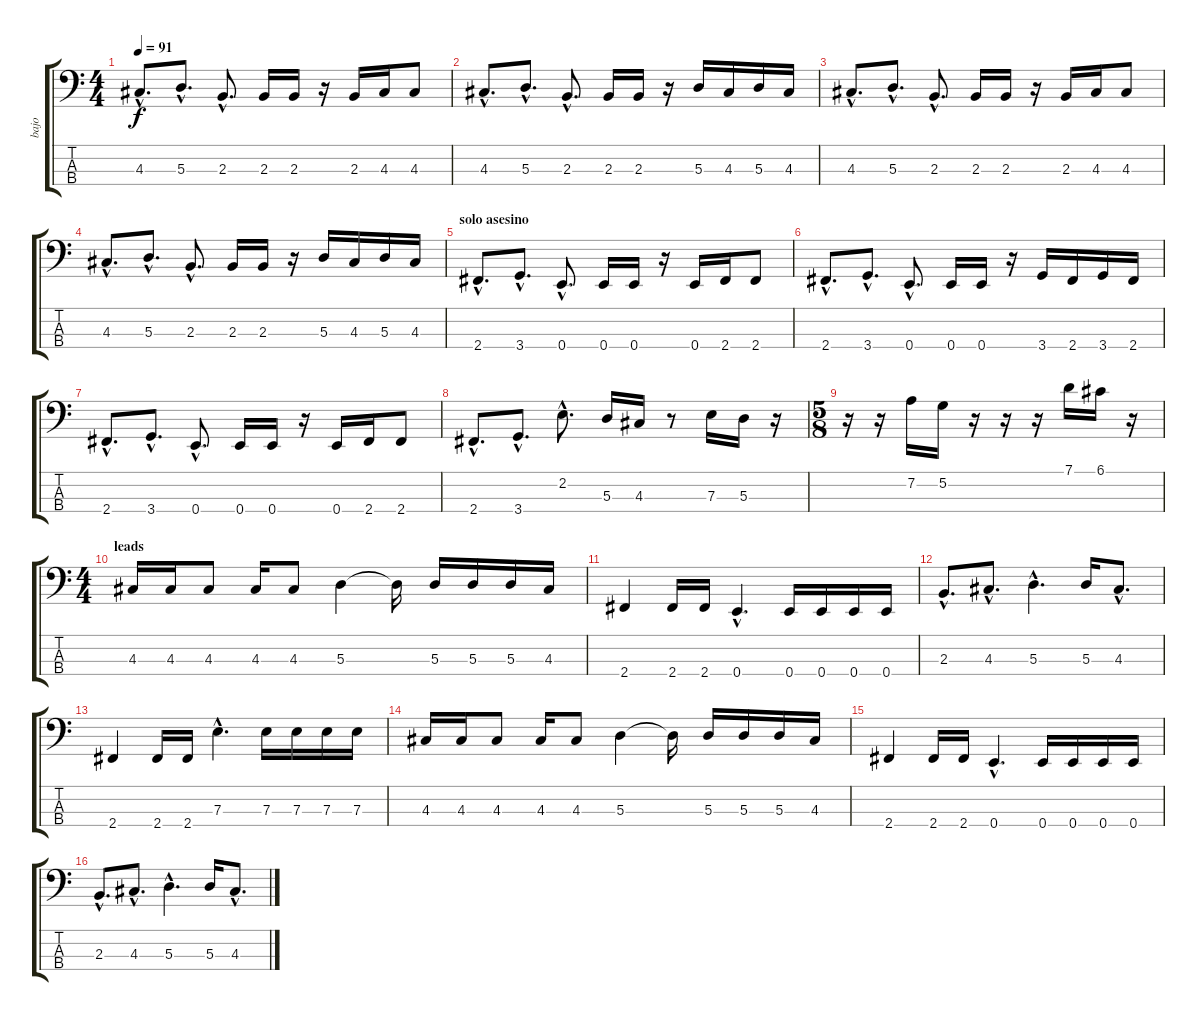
\track ("bajo" "bajo") {instrument electricbasspick}
\staff {score tabs}
\tuning (G2 D2 A1 E1) {hide}
\ts (4 4)
\tempo 91
\clef f4
\ks c
4.3{hac}.8{d dy f} 5.3{hac}.8{d} 2.3{hac}.8{d} 2.3.16 2.3.16 r.16 2.3.16 4.3.16 4.3.8 |
4.3{hac}.8{d} 5.3{hac}.8{d} 2.3{hac}.8{d} 2.3.16 2.3.16 r.16 5.3.16 4.3.16 5.3.16 4.3.16 |
4.3{hac}.8{d} 5.3{hac}.8{d} 2.3{hac}.8{d} 2.3.16 2.3.16 r.16 2.3.16 4.3.16 4.3.8 |
4.3{hac}.8{d} 5.3{hac}.8{d} 2.3{hac}.8{d} 2.3.16 2.3.16 r.16 5.3.16 4.3.16 5.3.16 4.3.16 |
\section ("" "solo asesino")
2.4{hac}.8{d} 3.4{hac}.8{d} 0.4{hac}.8{d} 0.4.16 0.4.16 r.16 0.4.16 2.4.16 2.4.8 |
2.4{hac}.8{d} 3.4{hac}.8{d} 0.4{hac}.8{d} 0.4.16 0.4.16 r.16 3.4.16 2.4.16 3.4.16 2.4.16 |
2.4{hac}.8{d} 3.4{hac}.8{d} 0.4{hac}.8{d} 0.4.16 0.4.16 r.16 0.4.16 2.4.16 2.4.8 |
2.4{hac}.8{d} 3.4{hac}.8{d} 2.2{hac}.8{d} 5.3.16 4.3.16 r.8 7.3.16 5.3.16 r.16 |
\ts (5 8)
r.16 r.16 7.2.16 5.2.16 r.16 r.16 r.16 7.1.16 6.1.16 r.16 |
\ts (4 4)
\section ("" "leads ")
4.3.16 4.3.16 4.3.8 4.3.16 4.3.8 5.3.4 5.3{t}.16 5.3.16 5.3.16 5.3.16 4.3.16 |
2.4.4 2.4.16 2.4.16 0.4{hac}.4{d} 0.4.16 0.4.16 0.4.16 0.4.16 |
2.3{hac}.8{d} 4.3{hac}.8{d} 5.3{hac}.4{d} 5.3.16 4.3{hac}.8{d} |
2.4.4 2.4.16 2.4.16 7.3{hac}.4{d} 7.3.16 7.3.16 7.3.16 7.3.16 |
4.3.16 4.3.16 4.3.8 4.3.16 4.3.8 5.3.4 5.3{t}.16 5.3.16 5.3.16 5.3.16 4.3.16 |
2.4.4 2.4.16 2.4.16 0.4{hac}.4{d} 0.4.16 0.4.16 0.4.16 0.4.16 |
2.3{hac}.8{d} 4.3{hac}.8{d} 5.3{hac}.4{d} 5.3.16 4.3{hac}.8{d}
